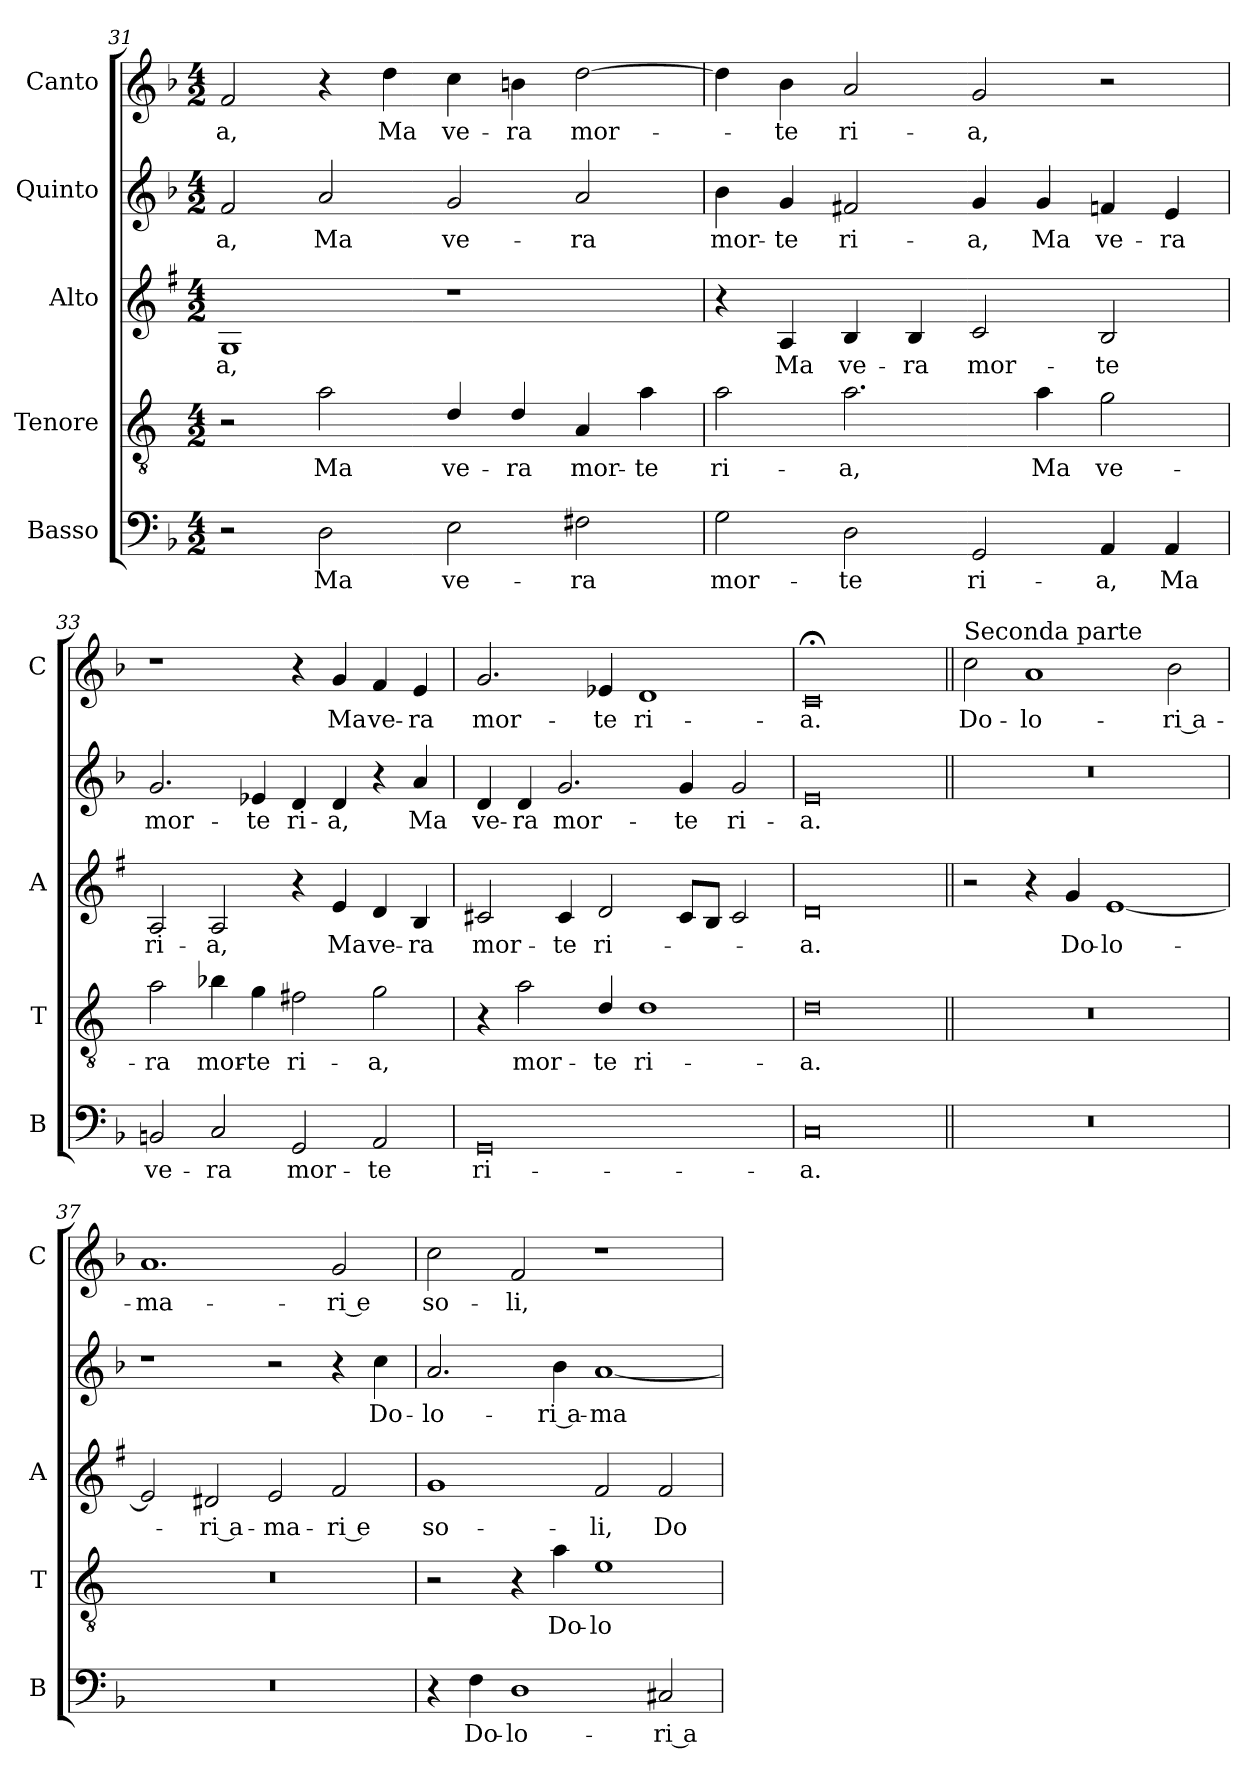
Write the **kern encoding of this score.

**kern	**text	**kern	**text	**kern	**text	**kern	**text	**kern	**text
*part5	*part5	*part4	*part4	*part3	*part3	*part2	*part2	*part1	*part1
*staff5	*staff5	*staff4	*staff4	*staff3	*staff3	*staff2	*staff2	*staff1	*staff1
*I"Basso	*	*I"Tenore	*	*I"Alto	*	*I"Quinto	*	*I"Canto	*
*I'B	*	*I'T	*	*I'A	*	*	*	*I'C	*
!!LO:LB:g=z
*clefF4	*	*clefGv2	*	*clefG2	*	*clefG2	*	*clefG2	*
*	*	*ITrd4c7	*	*ITrd1c2	*	*	*	*	*
*k[b-]	*	*k[b-]	*	*k[b-]	*	*k[b-]	*	*k[b-]	*
*F:	*	*F:	*	*F:	*	*F:	*	*F:	*
*M4/2	*	*M4/2	*	*M4/2	*	*M4/2	*	*M4/2	*
=31	=31	=31	=31	=31	=31	=31	=31	=31	=31
!	!	!	!	!	!LO:LY:b	!	!LO:LY:b	!	!LO:LY:b
2r	.	2r	.	1F	-a,	2f/	-a,	2f/	-a,
!	!LO:LY:b	!	!LO:LY:b	!	!	!	!LO:LY:b	!	!
2D\	Ma	2d\	Ma	.	.	2a/	Ma	4r	.
!	!	!	!	!	!	!	!	!	!LO:LY:b
.	.	.	.	.	.	.	.	4dd\	Ma
!	!LO:LY:b	!	!LO:LY:b	!	!	!	!LO:LY:b	!	!LO:LY:b
2E\	ve-	4G/	ve-	1r	.	2g/	ve-	4cc\	ve-
!	!	!	!LO:LY:b	!	!	!	!	!	!LO:LY:b
.	.	4G/	-ra	.	.	.	.	4bn\	-ra
!	!LO:LY:b	!	!LO:LY:b	!	!	!	!LO:LY:b	!	!LO:LY:b
2F#X\	-ra	4D/	mor-	.	.	2a/	-ra	[2dd\	mor-
!	!	!	!LO:LY:b	!	!	!	!	!	!
.	.	4d\	-te	.	.	.	.	.	.
=32	=32	=32	=32	=32	=32	=32	=32	=32	=32
!	!LO:LY:b	!	!LO:LY:b	!	!	!	!LO:LY:b	!	!
2G\	mor-	2d\	ri-	4r	.	4b-\	mor-	4dd\]	.
!	!	!	!	!	!LO:LY:b	!	!LO:LY:b	!	!LO:LY:b
.	.	.	.	4G/	Ma	4g/	-te	4b-\	-te
!	!LO:LY:b	!	!LO:LY:b	!	!LO:LY:b	!	!LO:LY:b	!	!LO:LY:b
2D\	-te	2.d\	-a,	4A/	ve-	2f#X/	ri-	2a/	ri-
!	!	!	!	!	!LO:LY:b	!	!	!	!
.	.	.	.	4A/	-ra	.	.	.	.
!	!LO:LY:b	!	!	!	!LO:LY:b	!	!LO:LY:b	!	!LO:LY:b
2GG/	ri-	.	.	2B-/	mor-	4g/	-a,	2g/	-a,
!	!	!	!LO:LY:b	!	!	!	!LO:LY:b	!	!
.	.	4d\	Ma	.	.	4g/	Ma	.	.
!	!LO:LY:b	!	!LO:LY:b	!	!LO:LY:b	!	!LO:LY:b	!	!
4AA/	-a,	2c\	ve-	2A/	-te	4fn/	ve-	2r	.
!	!LO:LY:b	!	!	!	!	!	!LO:LY:b	!	!
4AA/	Ma	.	.	.	.	4e/	-ra	.	.
=33	=33	=33	=33	=33	=33	=33	=33	=33	=33
!	!LO:LY:b	!	!LO:LY:b	!	!LO:LY:b	!	!LO:LY:b	!	!
2BBn/	ve-	2d\	-ra	2G/	ri-	2.g/	mor-	1r	.
!	!LO:LY:b	!	!LO:LY:b	!	!LO:LY:b	!	!	!	!
2C/	-ra	4e-X\	mor-	2G/	-a,	.	.	.	.
!	!	!	!LO:LY:b	!	!	!	!LO:LY:b	!	!
.	.	4c\	-te	.	.	4e-X/	-te	.	.
!	!LO:LY:b	!	!LO:LY:b	!	!	!	!LO:LY:b	!	!
2GG/	mor-	2Bn\	ri-	4r	.	4d/	ri-	4r	.
!	!	!	!	!	!LO:LY:b	!	!LO:LY:b	!	!LO:LY:b
.	.	.	.	4d/	Ma	4d/	-a,	4g/	Ma
!	!LO:LY:b	!	!LO:LY:b	!	!LO:LY:b	!	!	!	!LO:LY:b
2AA/	-te	2c\	-a,	4c/	ve-	4r	.	4f/	ve-
!	!	!	!	!	!LO:LY:b	!	!LO:LY:b	!	!LO:LY:b
.	.	.	.	4A/	-ra	4a/	Ma	4e/	-ra
=34	=34	=34	=34	=34	=34	=34	=34	=34	=34
!	!LO:LY:b	!	!	!	!LO:LY:b	!	!LO:LY:b	!	!LO:LY:b
0GG	ri-	4r	.	2Bn/	mor-	4d/	ve-	2.g/	mor-
!	!	!	!LO:LY:b	!	!	!	!LO:LY:b	!	!
.	.	2d\	mor-	.	.	4d/	-ra	.	.
!	!	!	!	!	!LO:LY:b	!	!LO:LY:b	!	!
.	.	.	.	4B/	-te	2.g/	mor-	.	.
!	!	!	!LO:LY:b	!	!LO:LY:b	!	!	!	!LO:LY:b
.	.	4G/	-te	2c/	ri-	.	.	4e-X/	-te
!	!	!	!LO:LY:b	!	!	!	!	!	!LO:LY:b
.	.	1G	ri-	.	.	.	.	1d	ri-
!	!	!	!	!	!	!	!LO:LY:b	!	!
.	.	.	.	8B/L	.	4g/	-te	.	.
.	.	.	.	8A/J	.	.	.	.	.
!	!	!	!	!	!	!	!LO:LY:b	!	!
.	.	.	.	2B/	.	2g/	ri-	.	.
=35	=35	=35	=35	=35	=35	=35	=35	=35	=35
!	!LO:LY:b	!	!LO:LY:b	!	!LO:LY:b	!	!LO:LY:b	!	!LO:LY:b
0C	-a.	0G	-a.	0c	-a.	0e	-a.	0c;<	-a.
!!LO:LB:g=z
=36||	=36||	=36||	=36||	=36||	=36||	=36||	=36||	=36||	=36||
!	!	!	!	!	!	!	!	!LO:TX:a:t=Seconda parte	!
!	!	!	!	!	!	!	!	!	!LO:LY:b
0r	.	0r	.	2r	.	0r	.	2cc\	Do-
!	!	!	!	!	!	!	!	!	!LO:LY:b
.	.	.	.	4r	.	.	.	1a	-lo-
!	!	!	!	!	!LO:LY:b	!	!	!	!
.	.	.	.	4f/	Do-	.	.	.	.
!	!	!	!	!	!LO:LY:b	!	!	!	!
.	.	.	.	[1d	-lo-	.	.	.	.
!	!	!	!	!	!	!	!	!	!LO:LY:b
.	.	.	.	.	.	.	.	2b-\	-ri a-
=37	=37	=37	=37	=37	=37	=37	=37	=37	=37
!	!	!	!	!	!	!	!	!	!LO:LY:b
0r	.	0r	.	2d/]	.	1r	.	1.a	-ma-
!	!	!	!	!	!LO:LY:b	!	!	!	!
.	.	.	.	2c#X/	-ri a-	.	.	.	.
!	!	!	!	!	!LO:LY:b	!	!	!	!
.	.	.	.	2d/	-ma-	2r	.	.	.
!	!	!	!	!	!LO:LY:b	!	!	!	!LO:LY:b
.	.	.	.	2e/	-ri e	4r	.	2g/	-ri e
!	!	!	!	!	!	!	!LO:LY:b	!	!
.	.	.	.	.	.	4cc\	Do-	.	.
=38	=38	=38	=38	=38	=38	=38	=38	=38	=38
!	!	!	!	!	!LO:LY:b	!	!LO:LY:b	!	!LO:LY:b
4r	.	2r	.	1f	so-	2.a/	-lo-	2cc\	so-
!	!LO:LY:b	!	!	!	!	!	!	!	!
4F\	Do-	.	.	.	.	.	.	.	.
!	!LO:LY:b	!	!	!	!	!	!	!	!LO:LY:b
1D	-lo-	4r	.	.	.	.	.	2f/	-li,
!	!	!	!LO:LY:b	!	!	!	!LO:LY:b	!	!
.	.	4d\	Do-	.	.	4b-\	-ri a-	.	.
!	!	!	!LO:LY:b	!	!LO:LY:b	!	!LO:LY:b	!	!
.	.	1A	-lo-	2e/	-li,	[1a	-ma-	1r	.
!	!LO:LY:b	!	!	!	!LO:LY:b	!	!	!	!
2C#X/	-ri a-	.	.	2e/	Do-	.	.	.	.
=	=	=	=	=	=	=	=	=	=
*-	*-	*-	*-	*-	*-	*-	*-	*-	*-
